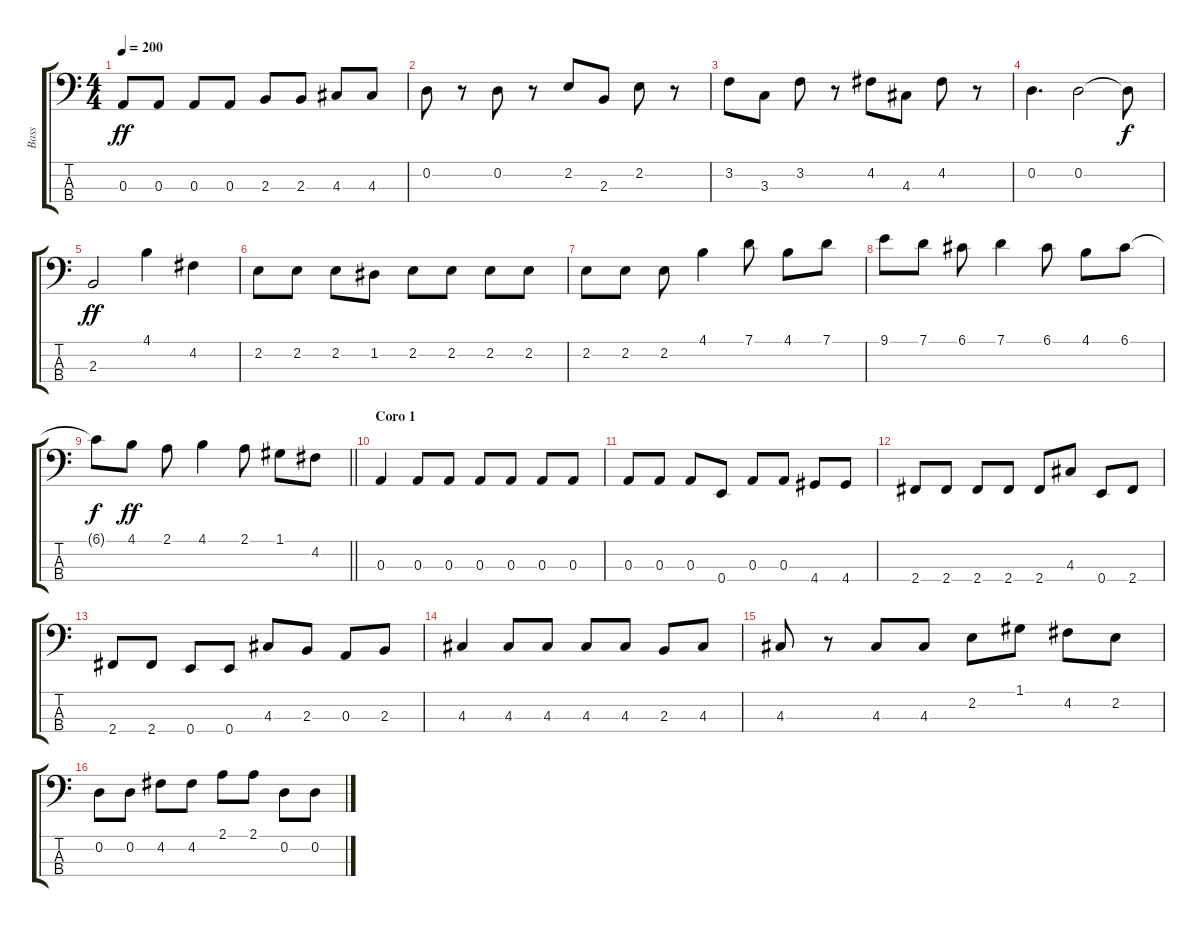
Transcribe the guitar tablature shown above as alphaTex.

\track ("Bass" "Bass") {instrument electricbasspick}
\staff {score tabs}
\tuning (G2 D2 A1 E1) {hide}
\ts (4 4)
\tempo 200
\clef f4
\ks c
0.3.8{dy ff} 0.3.8 0.3.8 0.3.8 2.3.8 2.3.8 4.3.8 4.3.8 |
0.2.8 r.8 0.2.8 r.8 2.2.8 2.3.8 2.2.8 r.8 |
3.2.8 3.3.8 3.2.8 r.8 4.2.8 4.3.8 4.2.8 r.8 |
0.2.4{d} 0.2.2 0.2{t}.8{dy f} |
2.3.2{dy ff} 4.1.4 4.2.4 |
2.2.8 2.2.8 2.2.8 1.2.8 2.2.8 2.2.8 2.2.8 2.2.8 |
2.2.8 2.2.8 2.2.8 4.1.4 7.1.8 4.1.8 7.1.8 |
9.1.8 7.1.8 6.1.8 7.1.4 6.1.8 4.1.8 6.1.8 |
\barLineRight lightlight
6.1{t}.8{dy f} 4.1.8{dy ff} 2.1.8 4.1.4 2.1.8 1.1.8 4.2.8 |
\section ("" "Coro 1")
0.3.4 0.3.8 0.3.8 0.3.8 0.3.8 0.3.8 0.3.8 |
0.3.8 0.3.8 0.3.8 0.4.8 0.3.8 0.3.8 4.4.8 4.4.8 |
2.4.8 2.4.8 2.4.8 2.4.8 2.4.8 4.3.8 0.4.8 2.4.8 |
2.4.8 2.4.8 0.4.8 0.4.8 4.3.8 2.3.8 0.3.8 2.3.8 |
4.3.4 4.3.8 4.3.8 4.3.8 4.3.8 2.3.8 4.3.8 |
4.3.8 r.8 4.3.8 4.3.8 2.2.8 1.1.8 4.2.8 2.2.8 |
0.2.8 0.2.8 4.2.8 4.2.8 2.1.8 2.1.8 0.2.8 0.2.8
